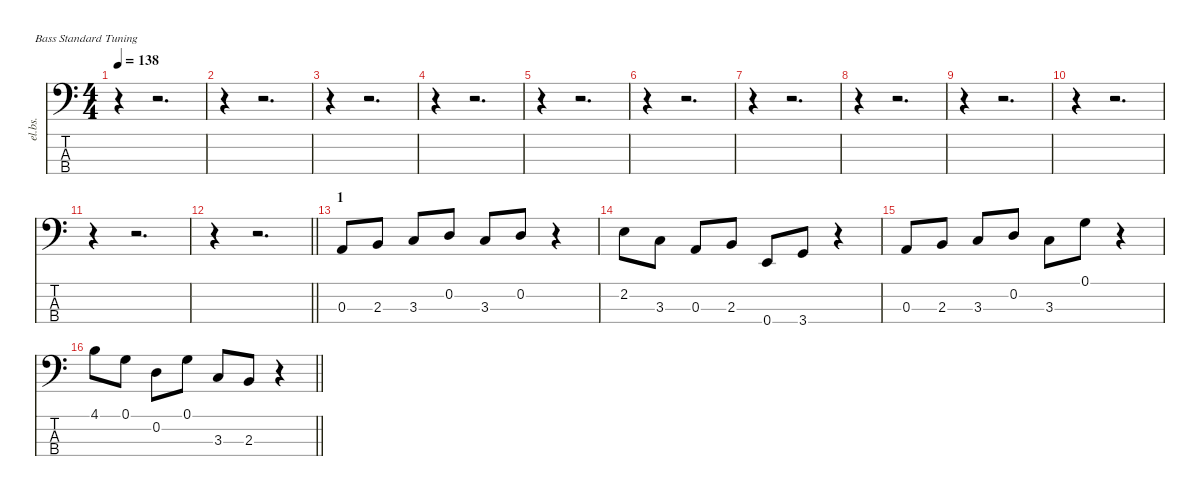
\defaultSystemsLayout 4
\hideDynamics
\bracketExtendMode nobrackets
\track ("Basse" "el.bs.") {instrument electricbassfinger}
\staff {score tabs}
\tuning (G2 D2 A1 E1)
\ts (4 4)
\tempo 138
\clef f4
\ks aminor
r.4{dy f beam Down} r.2{d beam Down} |
r.4{beam Down} r.2{d beam Down} |
r.4{beam Down} r.2{d beam Down} |
r.4{beam Down} r.2{d beam Down} |
r.4{beam Down} r.2{d beam Down} |
r.4{beam Down} r.2{d beam Down} |
r.4{beam Down} r.2{d beam Down} |
r.4{beam Down} r.2{d beam Down} |
r.4{beam Down} r.2{d beam Down} |
r.4{beam Down} r.2{d beam Down} |
r.4{beam Down} r.2{d beam Down} |
\barLineRight lightlight
r.4{beam Down} r.2{d beam Down} |
\section ("" "1")
0.3.8{beam Up} 2.3.8{beam Up} 3.3.8{beam Up} 0.2.8{beam Up} 3.3.8{beam Up} 0.2.8{beam Up} r.4{beam Up} |
2.2.8{beam Down} 3.3.8{beam Down} 0.3.8{beam Up} 2.3.8{beam Up} 0.4.8{beam Up} 3.4.8{beam Up} r.4{beam Up} |
0.3.8{beam Up} 2.3.8{beam Up} 3.3.8{beam Up} 0.2.8{beam Up} 3.3.8{beam Down} 0.1.8{beam Down} r.4{beam Down} |
\barLineRight lightlight
4.1.8{beam Down} 0.1.8{beam Down} 0.2.8{beam Down} 0.1.8{beam Down} 3.3.8{beam Up} 2.3.8{beam Up} r.4{beam Up}
